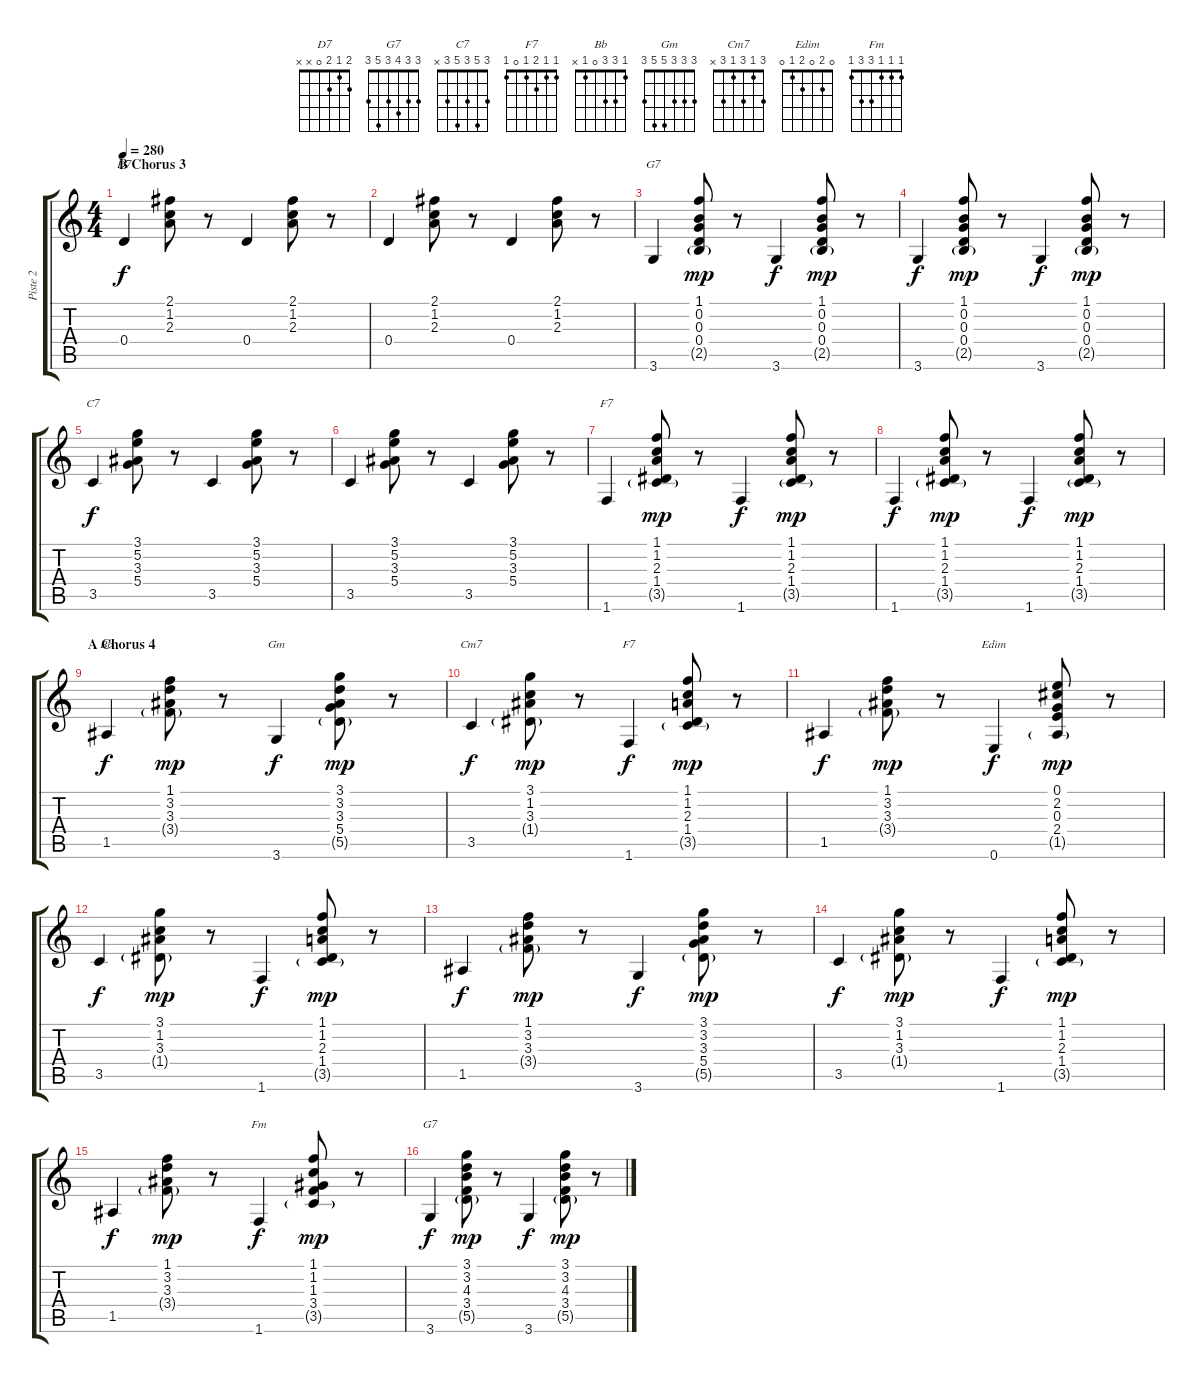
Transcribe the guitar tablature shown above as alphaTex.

\track ("Piste 2" "Piste 2") {instrument acousticguitarnylon}
\staff {score tabs}
\tuning (E4 B3 G3 D3 A2 E2) {hide}
\chord ("D7" 2 1 2 0 x x)
\chord ("G7" 1 0 0 0 2 3)
\chord ("C7" 3 5 3 5 3 x)
\chord ("F7" 1 1 2 1 3 1)
\chord ("Bb" 1 3 3 0 1 x)
\chord ("Gm" 3 3 3 5 5 3)
\chord ("Cm7" 3 1 3 1 3 x)
\chord ("F7" 1 1 2 1 0 1)
\chord ("Edim" 0 2 0 2 1 0)
\chord ("Fm" 1 1 1 3 3 1)
\chord ("G7" 3 3 4 3 5 3)
\ts (4 4)
\section ("" "B Chorus 3")
\tempo 280
\clef g2
\ks c
0.4.4{ch "D7" dy f} (2.1 1.2 2.3).8 r.8 0.4.4 (2.1 1.2 2.3).8 r.8 |
0.4.4 (2.1 1.2 2.3).8 r.8 0.4.4 (2.1 1.2 2.3).8 r.8 |
3.6.4{ch "G7"} (1.1 0.2 0.3 0.4 2.5{g}).8{dy mp} r.8 3.6.4{dy f} (1.1 0.2 0.3 0.4 2.5{g}).8{dy mp} r.8 |
3.6.4{dy f} (1.1 0.2 0.3 0.4 2.5{g}).8{dy mp} r.8 3.6.4{dy f} (1.1 0.2 0.3 0.4 2.5{g}).8{dy mp} r.8 |
3.5.4{ch "C7" dy f} (3.1 5.2 3.3 5.4).8 r.8 3.5.4 (3.1 5.2 3.3 5.4).8 r.8 |
3.5.4 (3.1 5.2 3.3 5.4).8 r.8 3.5.4 (3.1 5.2 3.3 5.4).8 r.8 |
1.6.4{ch "F7"} (1.1 1.2 2.3 1.4 3.5{g}).8{dy mp} r.8 1.6.4{dy f} (1.1 1.2 2.3 1.4 3.5{g}).8{dy mp} r.8 |
1.6.4{dy f} (1.1 1.2 2.3 1.4 3.5{g}).8{dy mp} r.8 1.6.4{dy f} (1.1 1.2 2.3 1.4 3.5{g}).8{dy mp} r.8 |
\section ("" "A Chorus 4")
1.5.4{ch "Bb" dy f} (1.1 3.2 3.3 3.4{g}).8{dy mp} r.8 3.6.4{ch "Gm" dy f} (3.1 3.2 3.3 5.4 5.5{g}).8{dy mp} r.8 |
3.5.4{ch "Cm7" dy f} (3.1 1.2 3.3 1.4{g}).8{dy mp} r.8 1.6.4{ch "F7" dy f} (1.1 1.2 2.3 1.4 3.5{g}).8{dy mp} r.8 |
1.5.4{dy f} (1.1 3.2 3.3 3.4{g}).8{dy mp} r.8 0.6.4{ch "Edim" dy f} (0.1 2.2 0.3 2.4 1.5{g}).8{dy mp} r.8 |
3.5.4{dy f} (3.1 1.2 3.3 1.4{g}).8{dy mp} r.8 1.6.4{dy f} (1.1 1.2 2.3 1.4 3.5{g}).8{dy mp} r.8 |
1.5.4{dy f} (1.1 3.2 3.3 3.4{g}).8{dy mp} r.8 3.6.4{dy f} (3.1 3.2 3.3 5.4 5.5{g}).8{dy mp} r.8 |
3.5.4{dy f} (3.1 1.2 3.3 1.4{g}).8{dy mp} r.8 1.6.4{dy f} (1.1 1.2 2.3 1.4 3.5{g}).8{dy mp} r.8 |
1.5.4{dy f} (1.1 3.2 3.3 3.4{g}).8{dy mp} r.8 1.6.4{ch "Fm" dy f} (1.1 1.2 1.3 3.4 3.5{g}).8{dy mp} r.8 |
3.6.4{ch "G7" dy f} (3.1 3.2 4.3 3.4 5.5{g}).8{dy mp} r.8 3.6.4{dy f} (3.1 3.2 4.3 3.4 5.5{g}).8{dy mp} r.8
